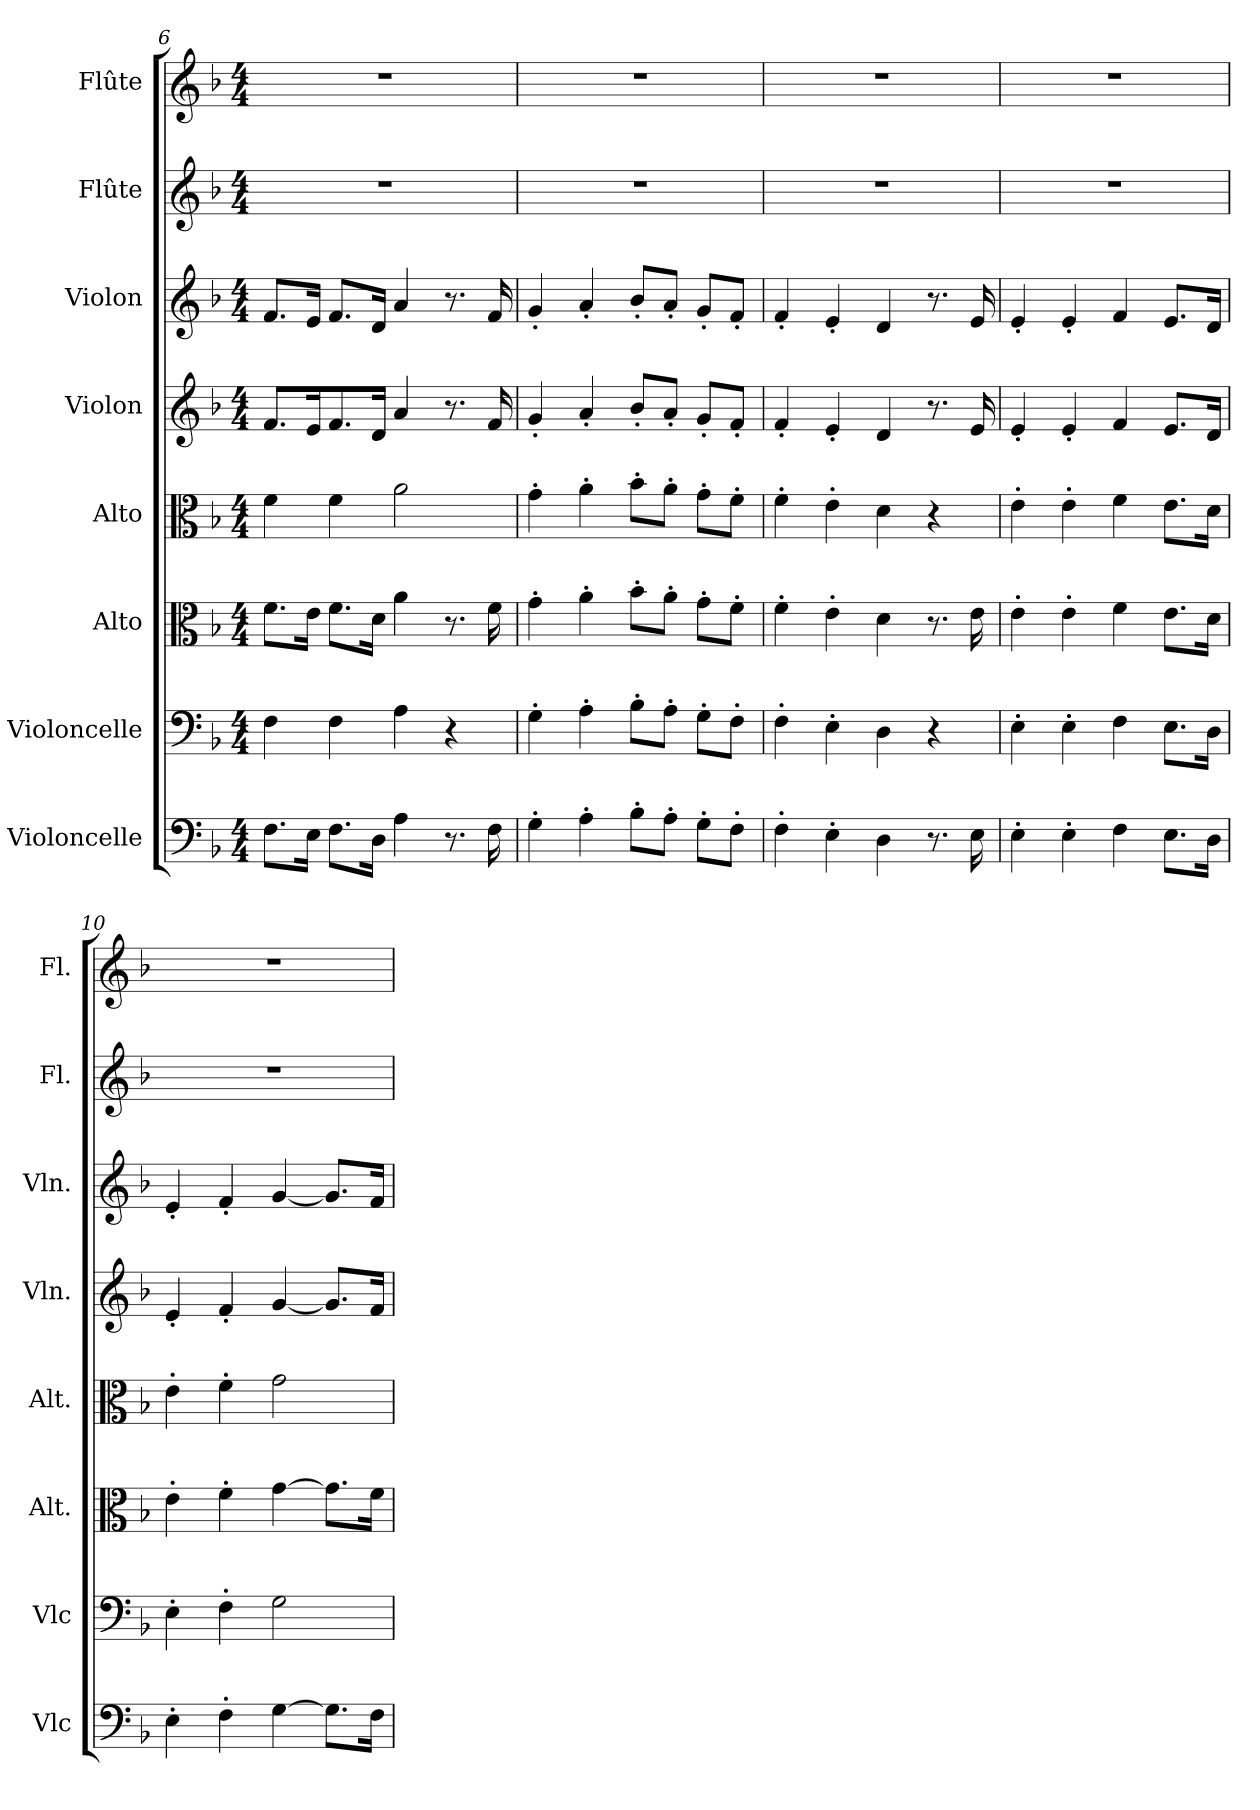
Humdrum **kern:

**kern	**kern	**kern	**kern	**kern	**kern	**kern	**kern
*part8	*part7	*part6	*part5	*part4	*part3	*part2	*part1
*staff8	*staff7	*staff6	*staff5	*staff4	*staff3	*staff2	*staff1
*I"Violoncelle	*I"Violoncelle	*I"Alto	*I"Alto	*I"Violon	*I"Violon	*I"Flûte	*I"Flûte
*I'Vlc	*I'Vlc	*I'Alt.	*I'Alt.	*I'Vln.	*I'Vln.	*I'Fl.	*I'Fl.
!!LO:PB:g=z
*clefF4	*clefF4	*clefC3	*clefC3	*clefG2	*clefG2	*clefG2	*clefG2
*k[b-]	*k[b-]	*k[b-]	*k[b-]	*k[b-]	*k[b-]	*k[b-]	*k[b-]
*M4/4	*M4/4	*M4/4	*M4/4	*M4/4	*M4/4	*M4/4	*M4/4
=6	=6	=6	=6	=6	=6	=6	=6
8.F\L	4F\	8.f\L	4f\	8.f/L	8.f/L	1r	1r
16E\Jk	.	16e\Jk	.	16e/K	16e/Jk	.	.
8.F\L	4F\	8.f\L	4f\	8.f/	8.f/L	.	.
16D\Jk	.	16d\Jk	.	16d/Jk	16d/Jk	.	.
4A\	4A\	4a\	2a\	4a/	4a/	.	.
8.r	4r	8.r	.	8.r	8.r	.	.
16F\	.	16f\	.	16f/	16f/	.	.
=7	=7	=7	=7	=7	=7	=7	=7
4G'\	4G'\	4g'\	4g'\	4g'/	4g'/	1r	1r
4A'\	4A'\	4a'\	4a'\	4a'/	4a'/	.	.
8B-'\L	8B-'\L	8b-'\L	8b-'\L	8b-'/L	8b-'/L	.	.
8A'\J	8A'\J	8a'\J	8a'\J	8a'/J	8a'/J	.	.
8G'\L	8G'\L	8g'\L	8g'\L	8g'/L	8g'/L	.	.
8F'\J	8F'\J	8f'\J	8f'\J	8f'/J	8f'/J	.	.
=8	=8	=8	=8	=8	=8	=8	=8
4F'\	4F'\	4f'\	4f'\	4f'/	4f'/	1r	1r
4E'\	4E'\	4e'\	4e'\	4e'/	4e'/	.	.
4D\	4D\	4d\	4d\	4d/	4d/	.	.
8.r	4r	8.r	4r	8.r	8.r	.	.
16E\	.	16e\	.	16e/	16e/	.	.
=9	=9	=9	=9	=9	=9	=9	=9
4E'\	4E'\	4e'\	4e'\	4e'/	4e'/	1r	1r
4E'\	4E'\	4e'\	4e'\	4e'/	4e'/	.	.
4F\	4F\	4f\	4f\	4f/	4f/	.	.
8.E\L	8.E\L	8.e\L	8.e\L	8.e/L	8.e/L	.	.
16D\Jk	16D\Jk	16d\Jk	16d\Jk	16d/Jk	16d/Jk	.	.
=10	=10	=10	=10	=10	=10	=10	=10
4E'\	4E'\	4e'\	4e'\	4e'/	4e'/	1r	1r
4F'\	4F'\	4f'\	4f'\	4f'/	4f'/	.	.
[4G\	2G\	[4g\	2g\	[4g/	[4g/	.	.
8.G\L]	.	8.g\L]	.	8.g/L]	8.g/L]	.	.
16F\Jk	.	16f\Jk	.	16f/Jk	16f/Jk	.	.
=	=	=	=	=	=	=	=
*-	*-	*-	*-	*-	*-	*-	*-
